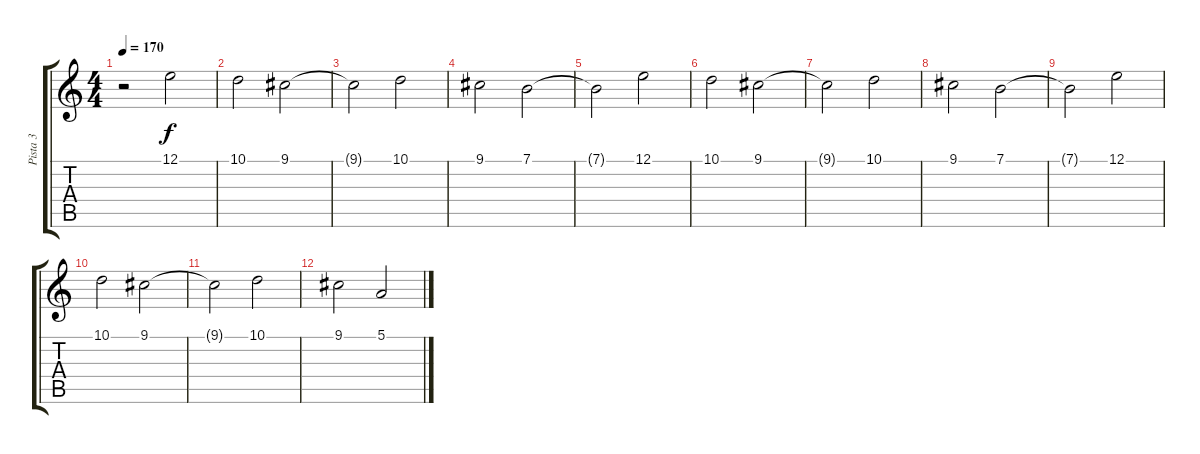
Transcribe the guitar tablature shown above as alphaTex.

\track ("Pista 3" "Pista 3") {instrument lead2sawtooth}
\staff {score tabs}
\tuning (E4 B3 G3 D3 A2 E2) {hide}
\ts (4 4)
\tempo 170
\clef g2
\ks c
r.2{dy p volume 8 instrument electricpiano1} 12.1.2{dy f} |
10.1.2 9.1.2 |
9.1{t}.2 10.1.2 |
9.1.2 7.1.2 |
7.1{t}.2 12.1.2 |
10.1.2 9.1.2 |
9.1{t}.2 10.1.2 |
9.1.2 7.1.2 |
7.1{t}.2 12.1.2 |
10.1.2 9.1.2 |
9.1{t}.2 10.1.2 |
9.1.2 5.1.2
